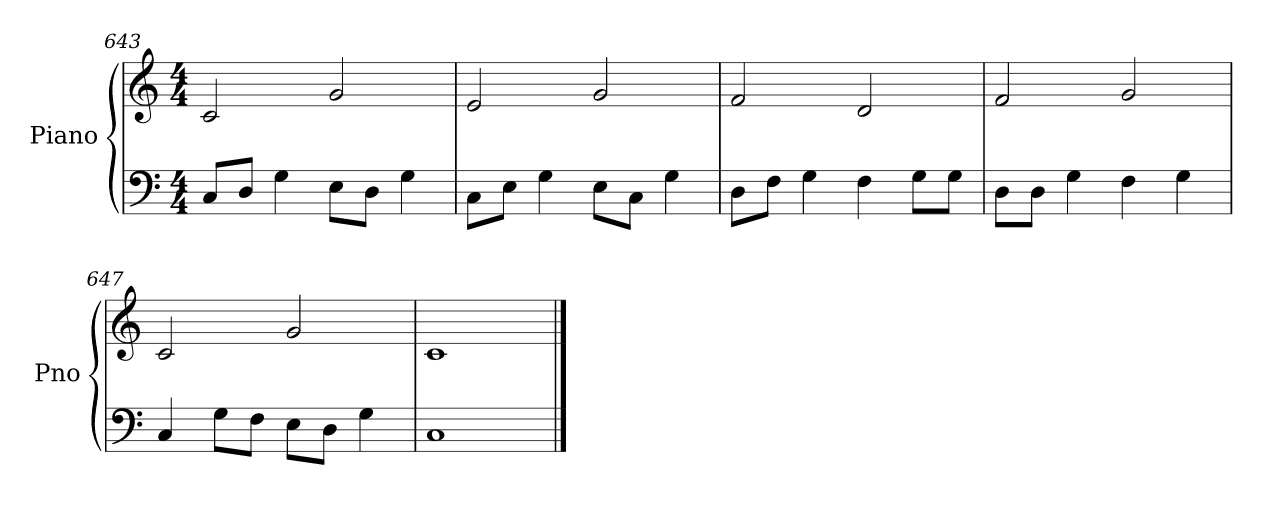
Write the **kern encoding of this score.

**kern	**kern
*part1	*part1
*staff2	*staff1
*I"Piano	*
*I'Pno	*
!!LO:PB:g=z
*clefF4	*clefG2
*k[]	*k[]
*M4/4	*M4/4
=643	=643
8C/L	2c/
8D/J	.
4G\	.
8E\L	2g/
8D\J	.
4G\	.
=644	=644
8C\L	2e/
8E\J	.
4G\	.
8E\L	2g/
8C\J	.
4G\	.
=645	=645
8D\L	2f/
8F\J	.
4G\	.
4F\	2d/
8G\L	.
8G\J	.
=646	=646
8D\L	2f/
8D\J	.
4G\	.
4F\	2g/
4G\	.
=647	=647
4C/	2c/
8G\L	.
8F\J	.
8E\L	2g/
8D\J	.
4G\	.
=648	=648
1C	1c
==	==
*-	*-
